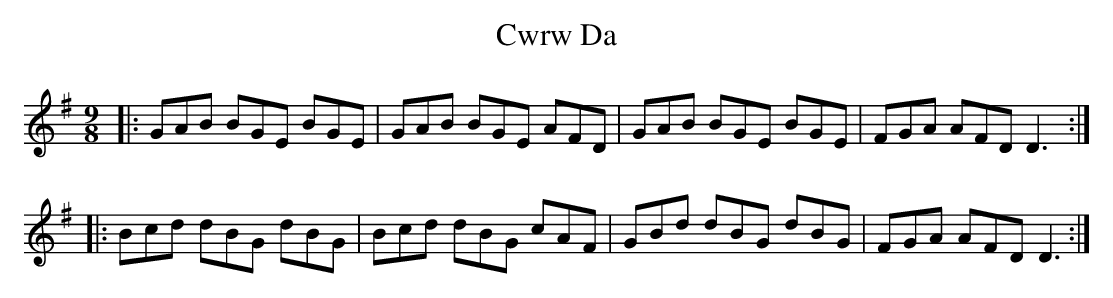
X:1
T: Cwrw Da
M: 9/8
L: 1/8
K: Emin
|:GAB BGE BGE|GAB BGE AFD|GAB BGE BGE|FGA AFD D3:|
|:Bcd dBG dBG|Bcd dBG cAF|GBd dBG dBG|FGA AFD D3:|
